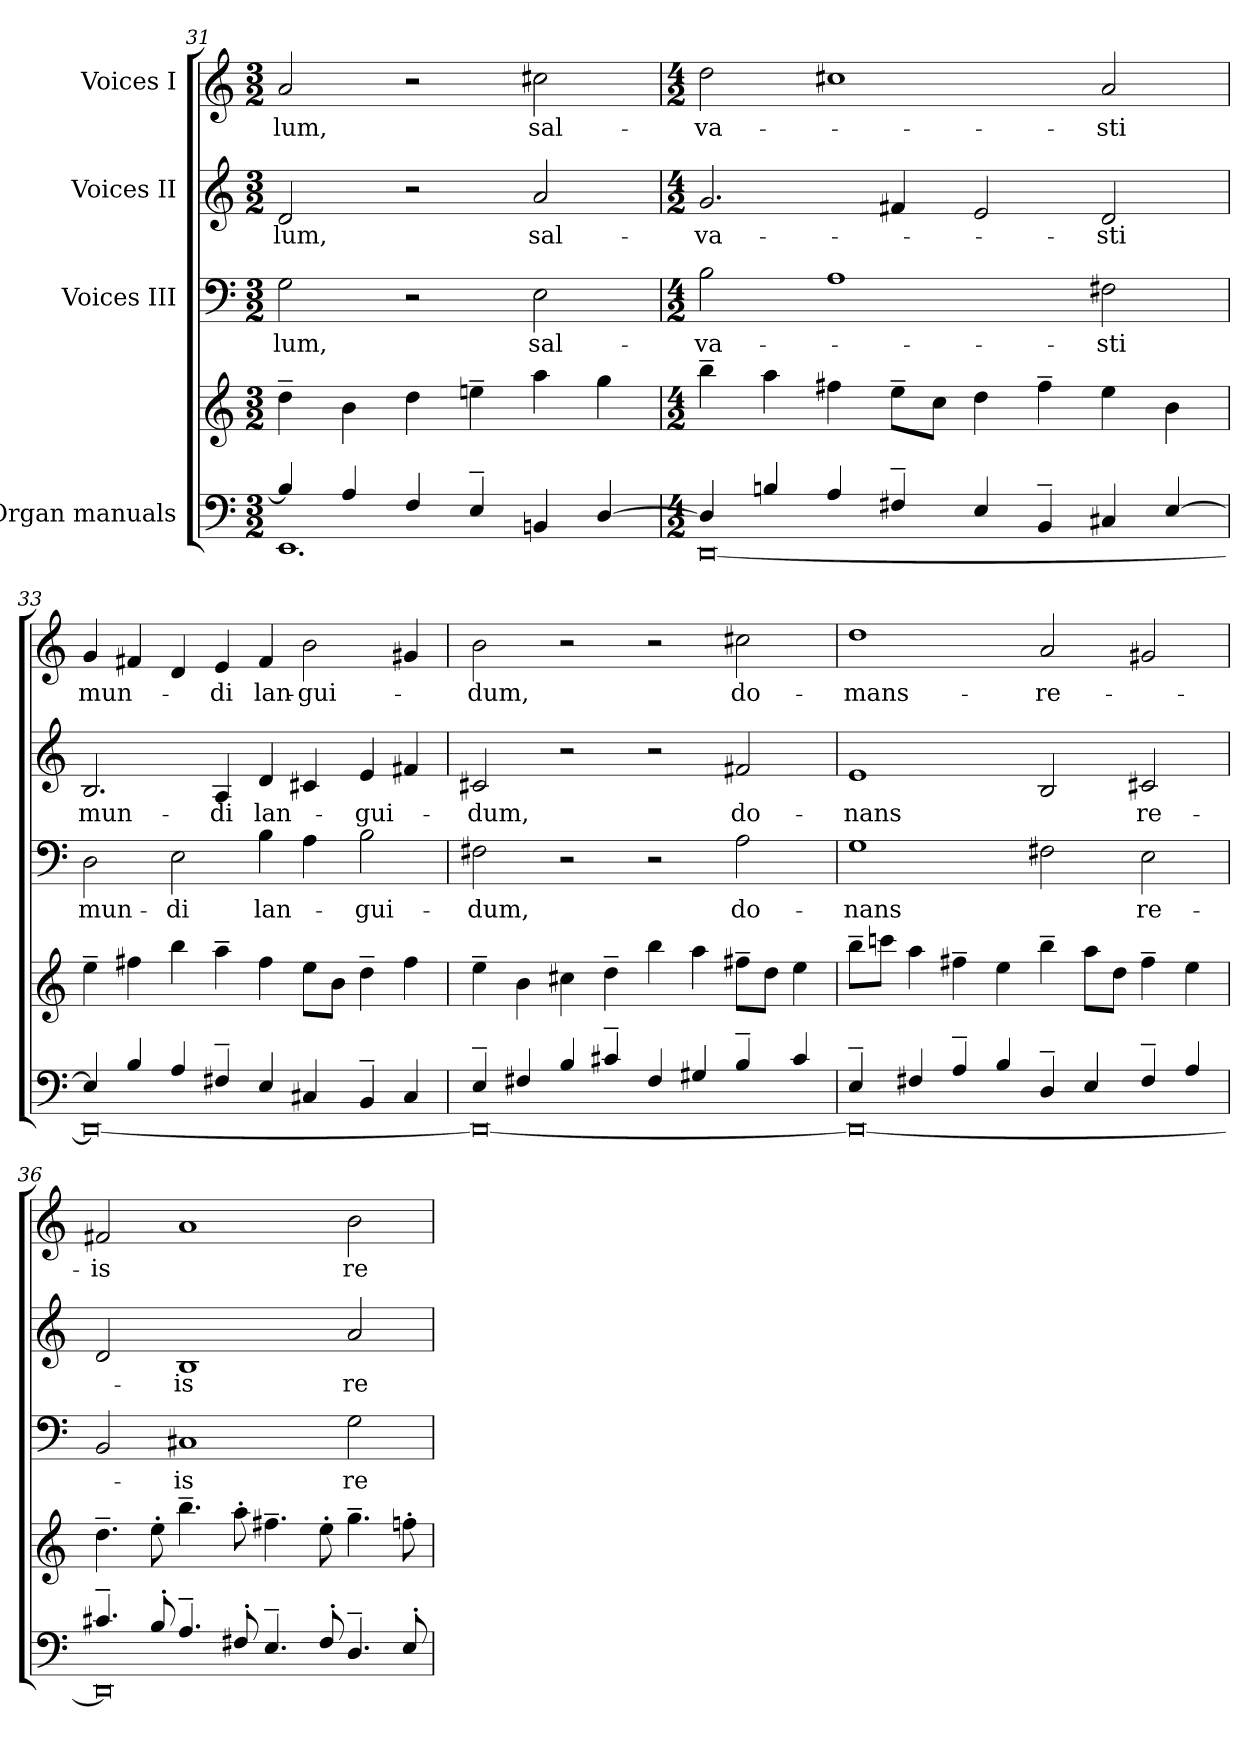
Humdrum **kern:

**kern	**kern	**kern	**text	**kern	**text	**kern	**text
*part4	*part4	*part3	*part3	*part2	*part2	*part1	*part1
*staff5	*staff4	*staff3	*staff3	*staff2	*staff2	*staff1	*staff1
*I"Organ manuals	*	*I"Voices III	*	*I"Voices II	*	*I"Voices I	*
*clefF4	*clefG2	*clefF4	*	*clefG2	*	*clefG2	*
*k[]	*k[]	*k[]	*	*k[]	*	*k[]	*
*C:	*C:	*C:	*	*C:	*	*C:	*
*M3/2	*M3/2	*M3/2	*	*M3/2	*	*M3/2	*
=31	=31	=31	=31	=31	=31	=31	=31
*^	*	*	*	*	*	*	*
!	!	!	!	!LO:LY:b:color=#000000	!	!	!	!
!	!	!	!	!	!	!LO:LY:b:color=#000000	!	!
!	!	!	!	!	!	!	!	!LO:LY:b:color=#000000
4B-i/]	1.EEi	4dd~i\	2Gi\	-lum,	2di/	-lum,	2ai/	-lum,
4Ai/	.	4bi\	.	.	.	.	.	.
4Fi/	.	4ddi\	2r	.	2r	.	2r	.
4E~i/	.	4een~i\	.	.	.	.	.	.
!	!	!	!	!LO:LY:b:color=#000000	!	!	!	!
!	!	!	!	!	!	!LO:LY:b:color=#000000	!	!
!	!	!	!	!	!	!	!	!LO:LY:b:color=#000000
4BBni/	.	4aai\	2Ei\	sal-	2ai/	sal-	2cc#Xi\	sal-
[4Di/	.	4ggi\	.	.	.	.	.	.
=32	=32	=32	=32	=32	=32	=32	=32	=32
*M4/2	*	*M4/2	*M4/2	*	*M4/2	*	*M4/2	*
!	!	!	!	!LO:LY:b:color=#000000	!	!	!	!
!	!	!	!	!	!	!LO:LY:b:color=#000000	!	!
!	!	!	!	!	!	!	!	!LO:LY:b:color=#000000
4Di/]	[0DDi	4bb~i\	2Bi\	-va-	2.gi/	-va-	2ddi\	-va-
4Bni/	.	4aai\	.	.	.	.	.	.
4Ai/	.	4ff#Xi\	1Ai	.	.	.	1cc#Xi	.
4F#X~i/	.	8ee~i\L	.	.	4f#Xi/	.	.	.
.	.	8cci\J	.	.	.	.	.	.
4Ei/	.	4ddi\	.	.	2ei/	.	.	.
4BB~i/	.	4ff#~i\	.	.	.	.	.	.
!	!	!	!	!LO:LY:b:color=#000000	!	!	!	!
!	!	!	!	!	!	!LO:LY:b:color=#000000	!	!
!	!	!	!	!	!	!	!	!LO:LY:b:color=#000000
4C#Xi/	.	4eei\	2F#Xi\	-sti	2di/	-sti	2ai/	-sti
[4Ei/	.	4bi\	.	.	.	.	.	.
=33	=33	=33	=33	=33	=33	=33	=33	=33
!	!	!	!	!LO:LY:b:color=#000000	!	!	!	!
!	!	!	!	!	!	!LO:LY:b:color=#000000	!	!
!	!	!	!	!	!	!	!	!LO:LY:b:color=#000000
4Ei/]	0DDi_	4ee~i\	2Di\	mun-	2.Bi/	mun-	4gi/	mun-
4Bi/	.	4ff#Xi\	.	.	.	.	4f#Xi/	.
!	!	!	!	!LO:LY:b:color=#000000	!	!	!	!
4Ai/	.	4bbi\	2Ei\	-di	.	.	4di/	.
!	!	!	!	!	!	!LO:LY:b:color=#000000	!	!
!	!	!	!	!	!	!	!	!LO:LY:b:color=#000000
4F#X~i/	.	4aa~i\	.	.	4Ai/	-di	4ei/	-di
!	!	!	!	!LO:LY:b:color=#000000	!	!	!	!
!	!	!	!	!	!	!LO:LY:b:color=#000000	!	!
!	!	!	!	!	!	!	!	!LO:LY:b:color=#000000
4Ei/	.	4ff#i\	4Bi\	lan-	4di/	lan-	4f#i/	lan-
!	!	!	!	!	!	!	!	!LO:LY:b:color=#000000
4C#Xi/	.	8eei\L	4Ai\	.	4c#Xi/	.	2bi\	-gui-
.	.	8bi\J	.	.	.	.	.	.
!	!	!	!	!LO:LY:b:color=#000000	!	!	!	!
!	!	!	!	!	!	!LO:LY:b:color=#000000	!	!
4BB~i/	.	4dd~i\	2Bi\	-gui-	4ei/	-gui-	.	.
4C#i/	.	4ff#i\	.	.	4f#Xi/	.	4g#Xi/	.
!!LO:PB:g=z
=34	=34	=34	=34	=34	=34	=34	=34	=34
!	!	!	!	!LO:LY:b:color=#000000	!	!	!	!
!	!	!	!	!	!	!LO:LY:b:color=#000000	!	!
!	!	!	!	!	!	!	!	!LO:LY:b:color=#000000
4E~i/	0DDi_	4ee~i\	2F#Xi\	-dum,	2c#Xi/	-dum,	2bi\	-dum,
4F#Xi/	.	4bi\	.	.	.	.	.	.
4Bi/	.	4cc#Xi\	2r	.	2r	.	2r	.
4c#X~i/	.	4dd~i\	.	.	.	.	.	.
4F#i/	.	4bbi\	2r	.	2r	.	2r	.
4G#Xi/	.	4aai\	.	.	.	.	.	.
!	!	!	!	!LO:LY:b:color=#000000	!	!	!	!
!	!	!	!	!	!	!LO:LY:b:color=#000000	!	!
!	!	!	!	!	!	!	!	!LO:LY:b:color=#000000
4B~i/	.	8ff#X~i\L	2Ai\	do-	2f#Xi/	do-	2cc#Xi\	do-
.	.	8ddi\J	.	.	.	.	.	.
4c#i/	.	4eei\	.	.	.	.	.	.
=35	=35	=35	=35	=35	=35	=35	=35	=35
!	!	!	!	!LO:LY:b:color=#000000	!	!	!	!
!	!	!	!	!	!	!LO:LY:b:color=#000000	!	!
!	!	!	!	!	!	!	!	!LO:LY:b:color=#000000
4E~i/	0DDi_	8bb~i\L	1Gi	-nans	1ei	-nans	1ddi	-mans-
.	.	8cccni\J	.	.	.	.	.	.
4F#Xi/	.	4aai\	.	.	.	.	.	.
4A~i/	.	4ff#X~i\	.	.	.	.	.	.
4Bi/	.	4eei\	.	.	.	.	.	.
!	!	!	!	!	!	!	!	!LO:LY:b:color=#000000
4D~i/	.	4bb~i\	2F#Xi\	.	2Bi/	.	2ai/	-re-
4Ei/	.	8aai\L	.	.	.	.	.	.
.	.	8ddi\J	.	.	.	.	.	.
!	!	!	!	!LO:LY:b:color=#000000	!	!	!	!
!	!	!	!	!	!	!LO:LY:b:color=#000000	!	!
4F#~i/	.	4ff#~i\	2Ei\	re-	2c#Xi/	re-	2g#Xi/	.
4Ai/	.	4eei\	.	.	.	.	.	.
=36	=36	=36	=36	=36	=36	=36	=36	=36
!	!	!	!	!	!	!	!	!LO:LY:b:color=#000000
4.c#X~i/	0DDi]	4.dd~i\	2BBi/	.	2di/	.	2f#Xi/	-is
8B'i/	.	8ee'i\	.	.	.	.	.	.
!	!	!	!	!LO:LY:b:color=#000000	!	!	!	!
!	!	!	!	!	!	!LO:LY:b:color=#000000	!	!
4.A~i/	.	4.bb~i\	1C#Xi	-is	1Bi	-is	1ai	.
8F#X'i/	.	8aa'i\	.	.	.	.	.	.
4.E~i/	.	4.ff#X~i\	.	.	.	.	.	.
8F#'i/	.	8ee'i\	.	.	.	.	.	.
!	!	!	!	!LO:LY:b:color=#000000	!	!	!	!
!	!	!	!	!	!	!LO:LY:b:color=#000000	!	!
!	!	!	!	!	!	!	!	!LO:LY:b:color=#000000
4.D~i/	.	4.gg~i\	2Gi\	re-	2ai/	re-	2bi\	re-
8E'i/	.	8ffn'i\	.	.	.	.	.	.
*v	*v	*	*	*	*	*	*	*
=	=	=	=	=	=	=	=
*-	*-	*-	*-	*-	*-	*-	*-
